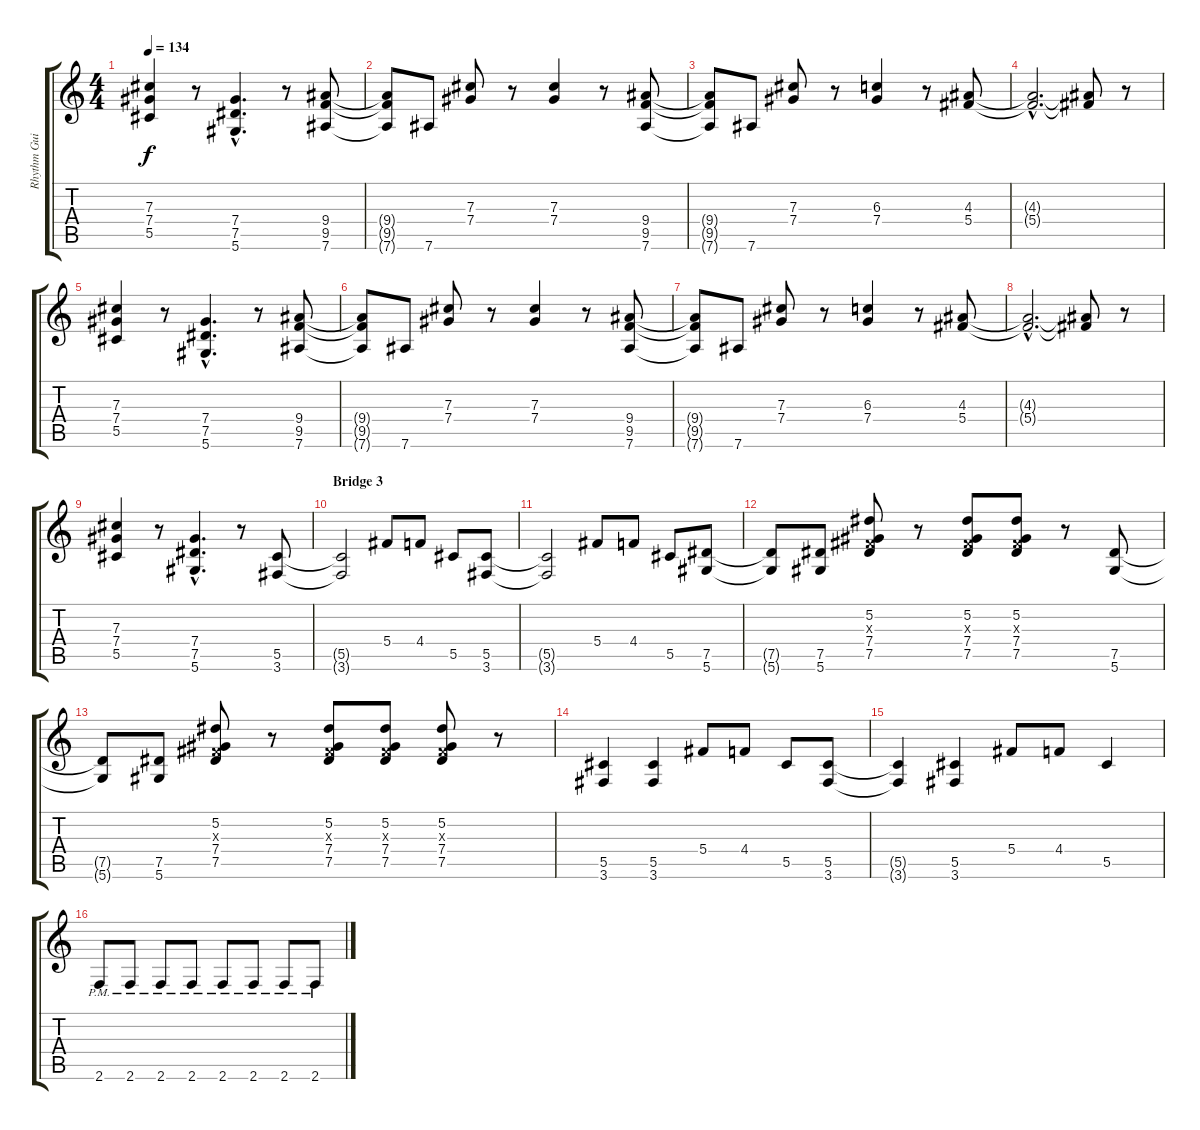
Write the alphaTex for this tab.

\track ("Rhythm Guitar" "Rhythm Gui") {instrument distortionguitar}
\staff {score tabs}
\tuning (Eb4 Bb3 Gb3 Db3 Ab2 Eb2) {hide}
\ts (4 4)
\tempo 134
\clef g2
\ks c
(7.3 7.4 5.5).4{dy f} r.8 (7.4{hac} 7.5{hac} 5.6{hac}).4{d} r.8 (9.4 9.5 7.6).8 |
(9.4{t} 9.5{t} 7.6{t}).8 7.6.8 (7.3 7.4).8 r.8 (7.3 7.4).4 r.8 (9.4 9.5 7.6).8 |
(9.4{t} 9.5{t} 7.6{t}).8 7.6.8 (7.3 7.4).8 r.8 (6.3 7.4).4 r.8 (4.3 5.4).8 |
(4.3{hac t} 5.4{hac t}).2{d} (4.3{t} 5.4{t}).8 r.8 |
(7.3 7.4 5.5).4 r.8 (7.4{hac} 7.5{hac} 5.6{hac}).4{d} r.8 (9.4 9.5 7.6).8 |
(9.4{t} 9.5{t} 7.6{t}).8 7.6.8 (7.3 7.4).8 r.8 (7.3 7.4).4 r.8 (9.4 9.5 7.6).8 |
(9.4{t} 9.5{t} 7.6{t}).8 7.6.8 (7.3 7.4).8 r.8 (6.3 7.4).4 r.8 (4.3 5.4).8 |
(4.3{hac t} 5.4{hac t}).2{d} (4.3{t} 5.4{t}).8 r.8 |
(7.3 7.4 5.5).4 r.8 (7.4{hac} 7.5{hac} 5.6{hac}).4{d} r.8 (5.5 3.6).8 |
\section ("" "Bridge 3")
(5.5{t} 3.6{t}).2 5.4.8 4.4.8 5.5.8 (5.5 3.6).8 |
(5.5{t} 3.6{t}).2 5.4.8 4.4.8 5.5.8 (7.5 5.6).8 |
(7.5{t} 5.6{t}).8 (7.5 5.6).8 (5.2 0.3{x} 7.4 7.5).8 r.8 (5.2 0.3{x} 7.4 7.5).8 (5.2 0.3{x} 7.4 7.5).8 r.8 (7.5 5.6).8 |
(7.5{t} 5.6{t}).8 (7.5 5.6).8 (5.2 0.3{x} 7.4 7.5).8 r.8 (5.2 0.3{x} 7.4 7.5).8 (5.2 0.3{x} 7.4 7.5).8 (5.2 0.3{x} 7.4 7.5).8 r.8 |
(5.5 3.6).4 (5.5 3.6).4 5.4.8 4.4.8 5.5.8 (5.5 3.6).8 |
(5.5{t} 3.6{t}).4 (5.5 3.6).4 5.4.8 4.4.8 5.5.4 |
2.6{pm}.8 2.6{pm}.8 2.6{pm}.8 2.6{pm}.8 2.6{pm}.8 2.6{pm}.8 2.6{pm}.8 2.6{pm}.8
